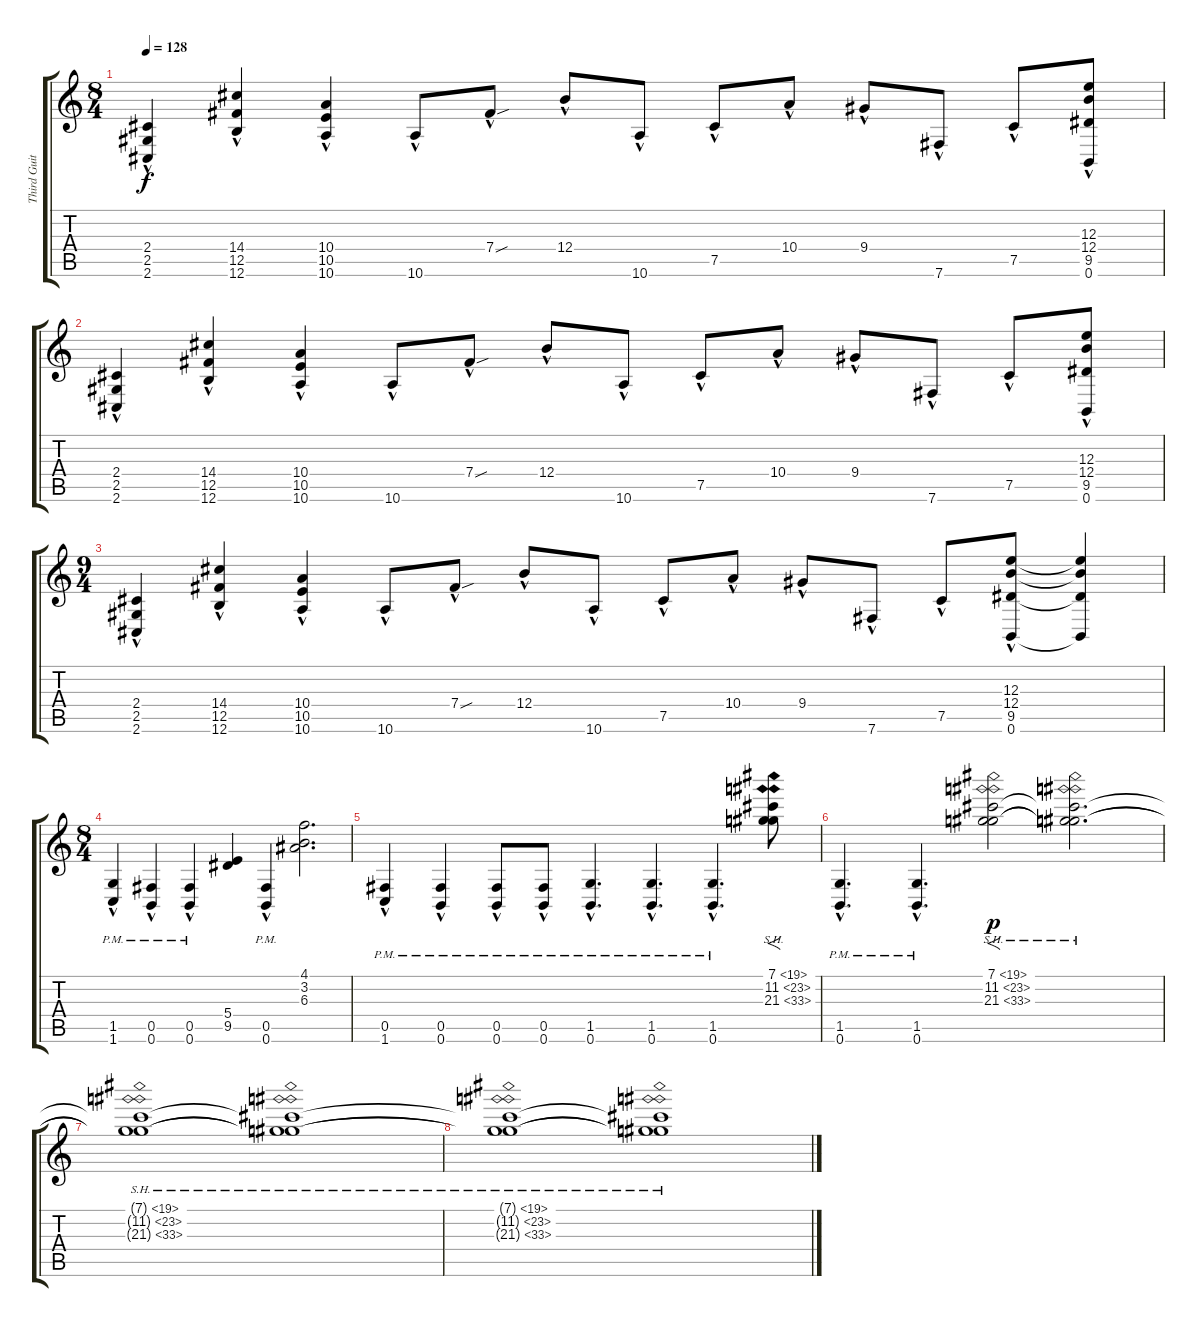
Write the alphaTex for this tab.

\track ("Third Guitar" "Third Guit") {instrument overdrivenguitar}
\staff {score tabs}
\tuning (Db4 Ab3 E3 B2 Gb2 B1) {hide}
\ts (8 4)
\tempo 128
\clef g2
\ks c
(2.4{hac} 2.5{hac} 2.6{hac}).4{dy f} (14.4{hac} 12.5{hac} 12.6{hac}).4 (10.4{hac} 10.5{hac} 10.6{hac}).4 10.6{hac}.8 7.4{sou hac}.8 12.4{hac}.8 10.6{hac}.8 7.5{hac}.8 10.4{hac}.8 9.4{hac}.8 7.6{hac}.8 7.5{hac}.8 (12.3{hac} 12.4{hac} 9.5{hac} 0.6{hac}).8 |
(2.4{hac} 2.5{hac} 2.6{hac}).4 (14.4{hac} 12.5{hac} 12.6{hac}).4 (10.4{hac} 10.5{hac} 10.6{hac}).4 10.6{hac}.8 7.4{sou hac}.8 12.4{hac}.8 10.6{hac}.8 7.5{hac}.8 10.4{hac}.8 9.4{hac}.8 7.6{hac}.8 7.5{hac}.8 (12.3{hac} 12.4{hac} 9.5{hac} 0.6{hac}).8 |
\ts (9 4)
(2.4{hac} 2.5{hac} 2.6{hac}).4 (14.4{hac} 12.5{hac} 12.6{hac}).4 (10.4{hac} 10.5{hac} 10.6{hac}).4 10.6{hac}.8 7.4{sou hac}.8 12.4{hac}.8 10.6{hac}.8 7.5{hac}.8 10.4{hac}.8 9.4{hac}.8 7.6{hac}.8 7.5{hac}.8 (12.3{hac} 12.4{hac} 9.5{hac} 0.6{hac}).8 (12.3{t} 12.4{t} 9.5{t} 0.6{t}).4 |
\ts (8 4)
(1.5{hac pm} 1.6{hac pm}).4 (0.5{hac pm} 0.6{hac pm}).4 (0.5{hac pm} 0.6{hac pm}).4 (5.4 9.5).4 (0.5{hac pm} 0.6{hac pm}).4 (4.1 3.2 6.3).2{d} |
(0.5{hac pm} 1.6{hac pm}).4 (0.5{hac pm} 0.6{hac pm}).4 (0.5{hac pm} 0.6{hac pm}).8 (0.5{hac pm} 0.6{hac pm}).8 (1.5{hac pm} 0.6{hac pm}).4{d} (1.5{hac pm} 0.6{hac pm}).4{d} (1.5{hac pm} 0.6{hac pm}).4{d} (7.1{sh 12} 11.2{sh 12} 21.3{sh 12}).8{f} |
(1.5{hac pm} 0.6{hac pm}).4{d} (1.5{hac pm} 0.6{hac pm}).4{d} (7.1{sh 12} 11.2{sh 12} 21.3{sh 12}).2{f dy p} (7.1{sh 12 t} 11.2{sh 12 t} 21.3{sh 12 t}).2{d} |
(7.1{sh 12 t} 11.2{sh 12 t} 21.3{sh 12 t}).1 (7.1{sh 12 t} 11.2{sh 12 t} 21.3{sh 12 t}).1 |
(7.1{sh 12 t} 11.2{sh 12 t} 21.3{sh 12 t}).1 (7.1{sh 12 t} 11.2{sh 12 t} 21.3{sh 12 t}).1
